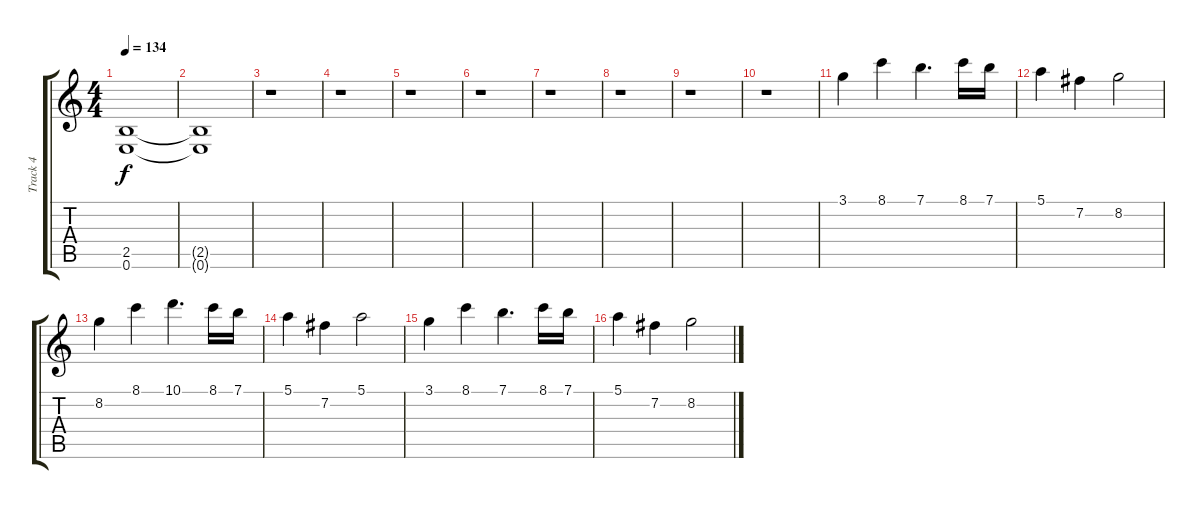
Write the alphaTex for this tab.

\track ("Track 4" "Track 4") {instrument distortionguitar}
\staff {score tabs}
\tuning (E4 B3 G3 D3 A2 E2) {hide}
\ts (4 4)
\tempo 134
\clef g2
\ks c
(2.5 0.6).1{dy f} |
(2.5{t} 0.6{t}).1 |
r.1 |
r.1 |
r.1 |
r.1 |
r.1 |
r.1 |
r.1 |
r.1 |
3.1.4 8.1.4 7.1.4{d} 8.1.16 7.1.16 |
5.1.4 7.2.4 8.2.2 |
8.2.4 8.1.4 10.1.4{d} 8.1.16 7.1.16 |
5.1.4 7.2.4 5.1.2 |
3.1.4 8.1.4 7.1.4{d} 8.1.16 7.1.16 |
5.1.4 7.2.4 8.2.2
